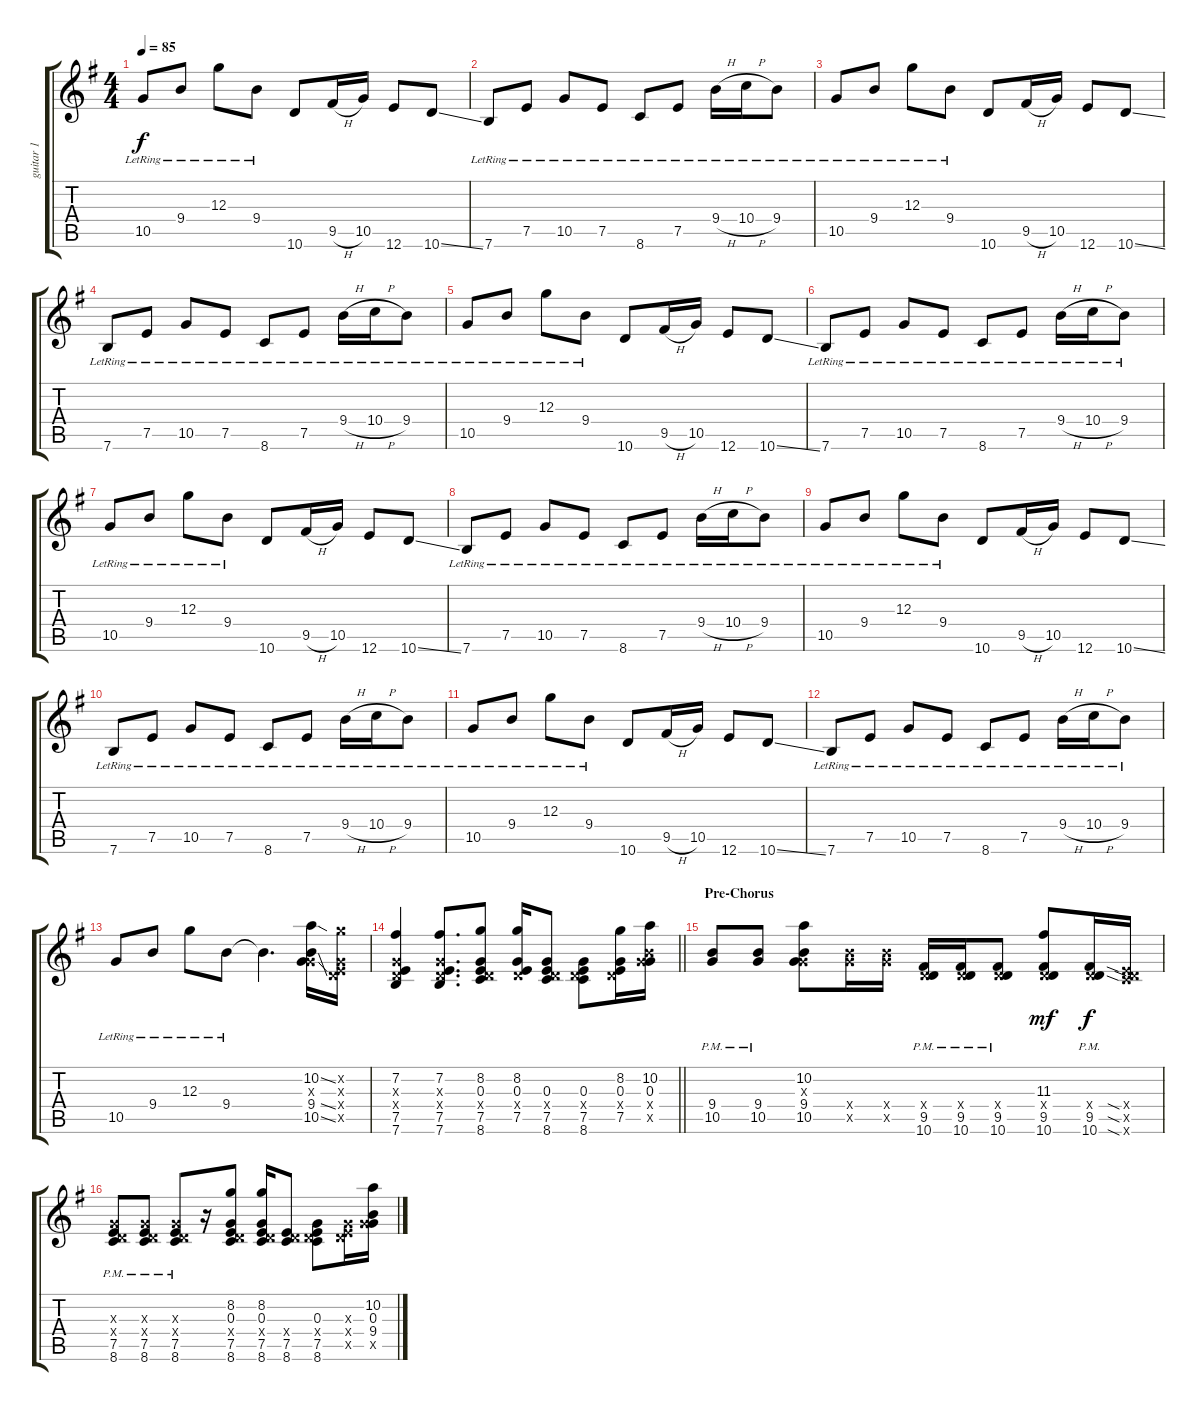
\track ("guitar 1" "guitar 1") {instrument electricguitarclean}
\staff {score tabs}
\tuning (E4 B3 G3 D3 A2 E2) {hide}
\ts (4 4)
\tempo 85
\clef g2
\ks g
10.5{lr}.8{dy f} 9.4{lr}.8 12.3{lr}.8 9.4{lr}.8 10.6.8 9.5{h}.16 10.5.16 12.6.8 10.6{ss}.8 |
7.6{lr}.8 7.5{lr}.8 10.5{lr}.8 7.5{lr}.8 8.6{lr}.8 7.5{lr}.8 9.4{h lr}.16 10.4{h lr}.16 9.4{lr}.8 |
10.5{lr}.8 9.4{lr}.8 12.3{lr}.8 9.4{lr}.8 10.6.8 9.5{h}.16 10.5.16 12.6.8 10.6{ss}.8 |
7.6{lr}.8 7.5{lr}.8 10.5{lr}.8 7.5{lr}.8 8.6{lr}.8 7.5{lr}.8 9.4{h lr}.16 10.4{h lr}.16 9.4{lr}.8 |
10.5{lr}.8 9.4{lr}.8 12.3{lr}.8 9.4{lr}.8 10.6.8 9.5{h}.16 10.5.16 12.6.8 10.6{ss}.8 |
7.6{lr}.8 7.5{lr}.8 10.5{lr}.8 7.5{lr}.8 8.6{lr}.8 7.5{lr}.8 9.4{h lr}.16 10.4{h lr}.16 9.4{lr}.8 |
10.5{lr}.8 9.4{lr}.8 12.3{lr}.8 9.4{lr}.8 10.6.8 9.5{h}.16 10.5.16 12.6.8 10.6{ss}.8 |
7.6{lr}.8 7.5{lr}.8 10.5{lr}.8 7.5{lr}.8 8.6{lr}.8 7.5{lr}.8 9.4{h lr}.16 10.4{h lr}.16 9.4{lr}.8 |
10.5{lr}.8 9.4{lr}.8 12.3{lr}.8 9.4{lr}.8 10.6.8 9.5{h}.16 10.5.16 12.6.8 10.6{ss}.8 |
7.6{lr}.8 7.5{lr}.8 10.5{lr}.8 7.5{lr}.8 8.6{lr}.8 7.5{lr}.8 9.4{h lr}.16 10.4{h lr}.16 9.4{lr}.8 |
10.5{lr}.8 9.4{lr}.8 12.3{lr}.8 9.4{lr}.8 10.6.8 9.5{h}.16 10.5.16 12.6.8 10.6{ss}.8 |
7.6{lr}.8 7.5{lr}.8 10.5{lr}.8 7.5{lr}.8 8.6{lr}.8 7.5{lr}.8 9.4{h lr}.16 10.4{h lr}.16 9.4{lr}.8 |
10.5{lr}.8 9.4{lr}.8 12.3{lr}.8 9.4{lr}.8 9.4{t}.4{d} (10.2{ss} 0.3{x} 9.4{ss} 10.5{ss}).16 (8.2{x} 0.3{x} 0.4{x} 7.5{x}).16 |
\barLineRight lightlight
(7.2 0.3{x} 0.4{x} 7.5 7.6).4{balance 7} (7.2 0.3{x} 0.4{x} 7.5 7.6).8{d} (8.2 0.3 0.4{x} 7.5 8.6).8 (8.2 0.3 0.4{x} 7.5).16 (0.3 0.4{x} 7.5 8.6).8 (0.3 0.4{x} 7.5 8.6).8 (8.2 0.3 0.4{x} 7.5).16 (10.2 0.3 9.4{x} 10.5{x}).16 |
\section ("" "Pre-Chorus")
(9.4{pm} 10.5{pm}).8 (9.4{pm} 10.5{pm}).8 (10.2 0.3{x} 9.4 10.5).8 (9.4{x} 10.5{x}).16 (9.4{x} 10.5{x}).16 (0.4{x} 9.5{pm} 10.6{pm}).16 (0.4{x} 9.5{pm} 10.6{pm}).16 (0.4{x} 9.5{pm} 10.6{pm}).8 (11.3 0.4{x} 9.5 10.6).8{dy mf} (0.4{x} 9.5{pm} 10.6{pm}).16{dy f} (0.4{sia x} 7.5{sia x} 8.6{sia x}).16 |
(0.3{x} 0.4{x} 7.5{pm} 8.6{pm}).8 (0.3{x} 0.4{x} 7.5{pm} 8.6{pm}).8 (0.3{x} 0.4{x} 7.5{pm} 8.6{pm}).8 r.16 (8.2 0.3 0.4{x} 7.5 8.6).8 (8.2 0.3 0.4{x} 7.5 8.6).16 (0.4{x} 7.5 8.6).8 (0.3 0.4{x} 7.5 8.6).8 (0.3{x} 0.4{x} 7.5{x}).16 (10.2 0.3 9.4 10.5{x}).16
